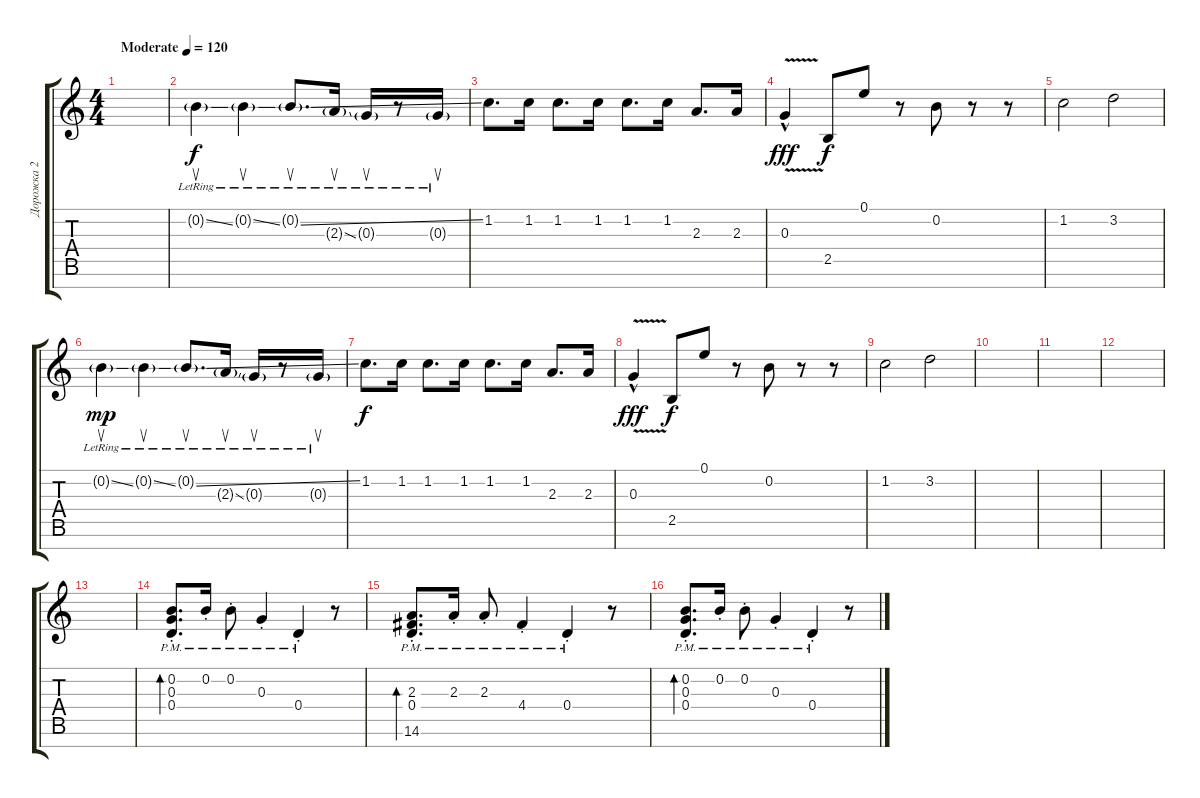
\track ("Дорожка 2" "Дорожка 2") {instrument electricguitarclean}
\staff {score tabs}
\tuning (E4 B3 G3 D3 A2 E2 B1) {hide}
\ts (4 4)
\tempo (120 "Moderate")
\clef g2
\ks c
|
0.2{ss g lr}.4{su} 0.2{ss g lr}.4{su} 0.2{ss g lr}.8{d su} 2.3{ss g lr}.16{su} 0.3{g lr}.16{su} r.8 0.3{g lr}.16{su} |
1.2.8{d dy f} 1.2.16 1.2.8{d} 1.2.16 1.2.8{d} 1.2.16 2.3.8{d} 2.3.16 |
0.3{v hac}.4{dy fff} 2.5.8{dy f} 0.1.8 r.8 0.2.8 r.8 r.8 |
1.2.2 3.2.2 |
0.2{ss g lr}.4{su dy mp} 0.2{ss g lr}.4{su} 0.2{ss g lr}.8{d su} 2.3{ss g lr}.16{su} 0.3{g lr}.16{su} r.8 0.3{g lr}.16{su} |
1.2.8{d dy f} 1.2.16 1.2.8{d} 1.2.16 1.2.8{d} 1.2.16 2.3.8{d} 2.3.16 |
0.3{v hac}.4{dy fff} 2.5.8{dy f} 0.1.8 r.8 0.2.8 r.8 r.8 |
1.2.2 3.2.2 |
|
|
|
|
(0.2{pm st} 0.3{pm st} 0.4{pm st}).8{d bd 480} 0.2{pm st}.16 0.2{pm st}.8 0.3{pm st}.4 0.4{pm st}.4 r.8 |
(2.3{pm st} 0.4{pm st} 14.6{pm st}).8{d bd 480} 2.3{pm st}.16 2.3{pm st}.8 4.4{pm st}.4 0.4{pm st}.4 r.8 |
(0.2{pm st} 0.3{pm st} 0.4{pm st}).8{d bd 480} 0.2{pm st}.16 0.2{pm st}.8 0.3{pm st}.4 0.4{pm st}.4 r.8
